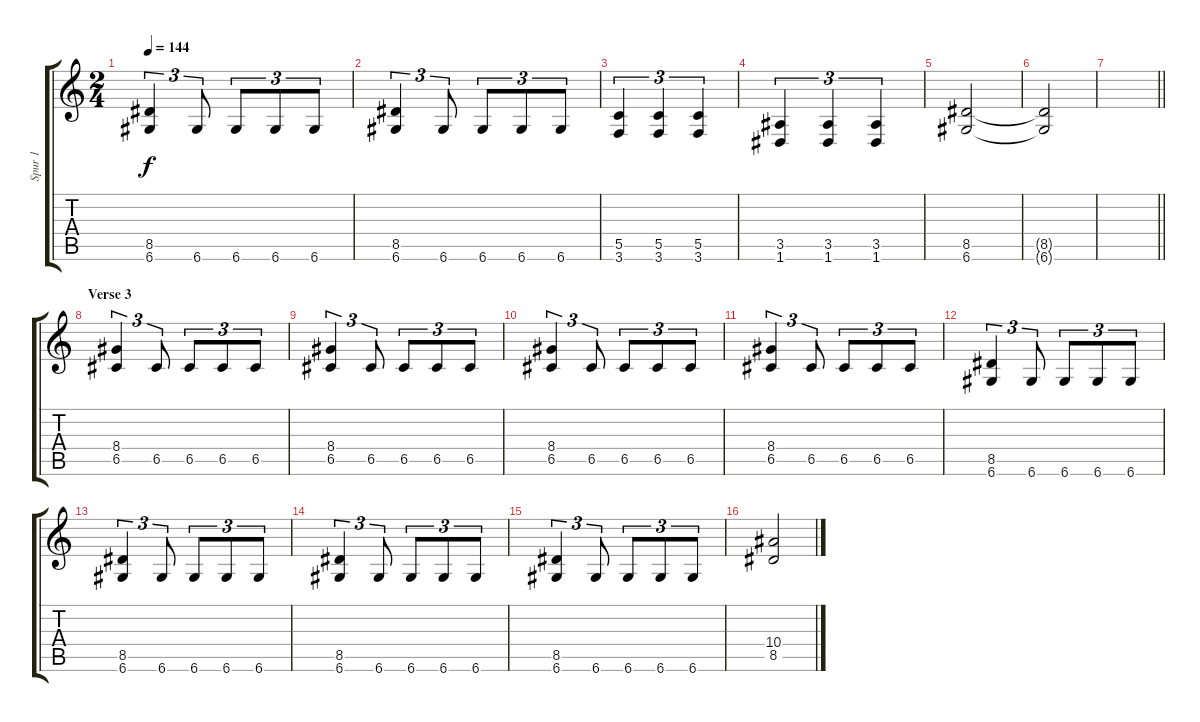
\track ("Spur 1" "Spur 1") {instrument distortionguitar}
\staff {score tabs}
\tuning (D4 A3 F3 C3 G2 D2) {hide}
\ts (2 4)
\tempo 144
\clef g2
\ks c
(8.5 6.6).4{tu (3 2) dy f} 6.6.8{tu (3 2)} 6.6.8{tu (3 2)} 6.6.8{tu (3 2)} 6.6.8{tu (3 2)} |
(8.5 6.6).4{tu (3 2)} 6.6.8{tu (3 2)} 6.6.8{tu (3 2)} 6.6.8{tu (3 2)} 6.6.8{tu (3 2)} |
(5.5 3.6).4{tu (3 2)} (5.5 3.6).4{tu (3 2)} (5.5 3.6).4{tu (3 2)} |
(3.5 1.6).4{tu (3 2)} (3.5 1.6).4{tu (3 2)} (3.5 1.6).4{tu (3 2)} |
(8.5 6.6).2 |
(8.5{t} 6.6{t}).2 |
\barLineRight lightlight
|
\section ("" "Verse 3")
(8.4 6.5).4{tu (3 2)} 6.5.8{tu (3 2)} 6.5.8{tu (3 2)} 6.5.8{tu (3 2)} 6.5.8{tu (3 2)} |
(8.4 6.5).4{tu (3 2)} 6.5.8{tu (3 2)} 6.5.8{tu (3 2)} 6.5.8{tu (3 2)} 6.5.8{tu (3 2)} |
(8.4 6.5).4{tu (3 2)} 6.5.8{tu (3 2)} 6.5.8{tu (3 2)} 6.5.8{tu (3 2)} 6.5.8{tu (3 2)} |
(8.4 6.5).4{tu (3 2)} 6.5.8{tu (3 2)} 6.5.8{tu (3 2)} 6.5.8{tu (3 2)} 6.5.8{tu (3 2)} |
(8.5 6.6).4{tu (3 2)} 6.6.8{tu (3 2)} 6.6.8{tu (3 2)} 6.6.8{tu (3 2)} 6.6.8{tu (3 2)} |
(8.5 6.6).4{tu (3 2)} 6.6.8{tu (3 2)} 6.6.8{tu (3 2)} 6.6.8{tu (3 2)} 6.6.8{tu (3 2)} |
(8.5 6.6).4{tu (3 2)} 6.6.8{tu (3 2)} 6.6.8{tu (3 2)} 6.6.8{tu (3 2)} 6.6.8{tu (3 2)} |
(8.5 6.6).4{tu (3 2)} 6.6.8{tu (3 2)} 6.6.8{tu (3 2)} 6.6.8{tu (3 2)} 6.6.8{tu (3 2)} |
(10.4 8.5).2
